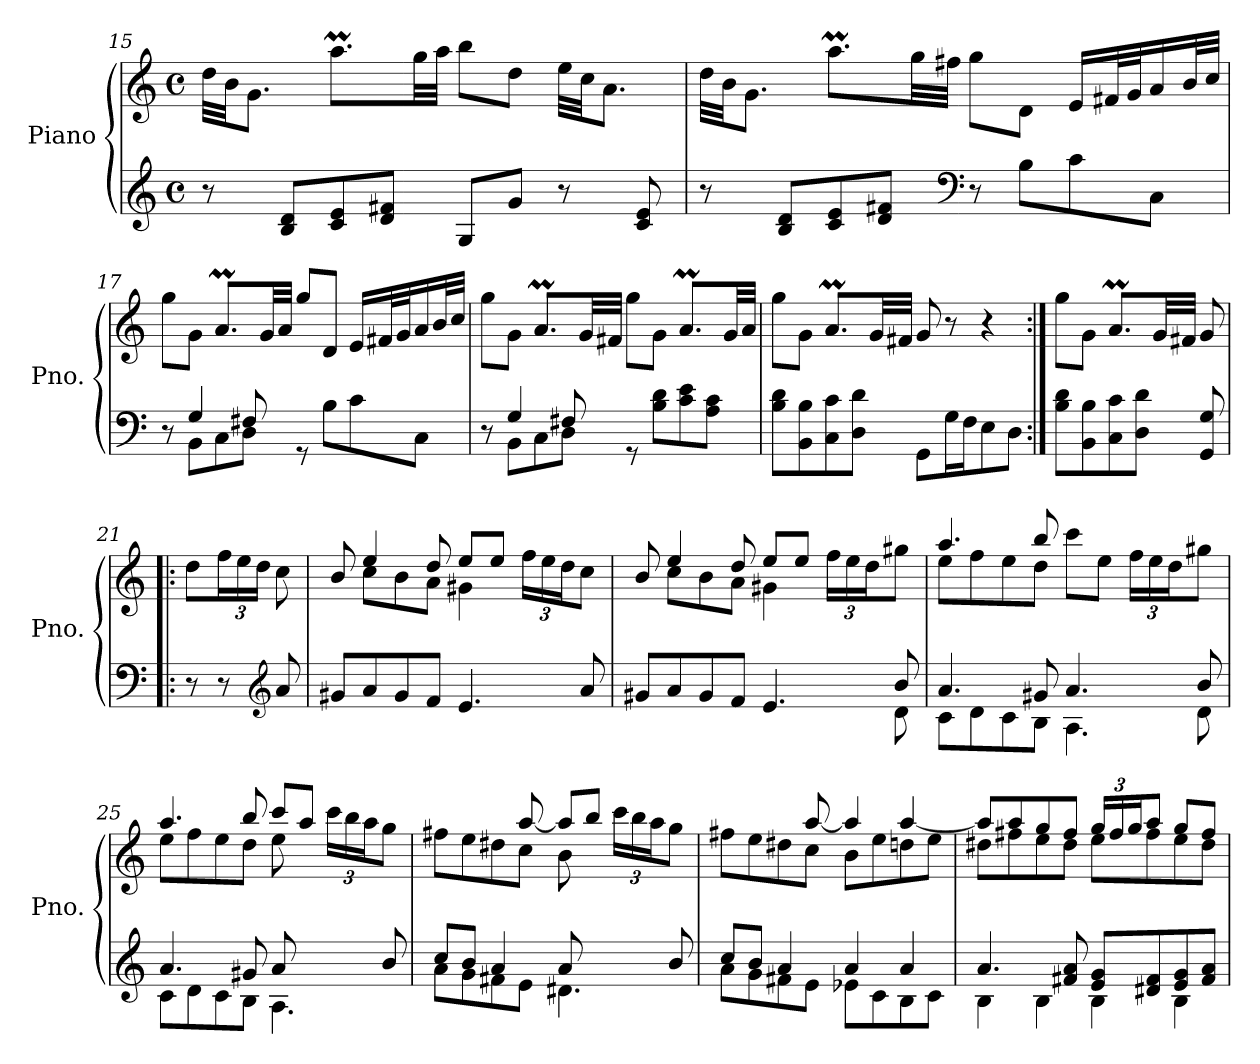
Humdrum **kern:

**kern	**kern
*part1	*part1
*staff2	*staff1
*I"Piano	*
*I'Pno.	*
*clefG2	*clefG2
*k[]	*k[]
*M4/4	*M4/4
*met(c)	*met(c)
=15	=15
8r	32dd\LLL
.	32b\JJ
.	8.g\J
8B/ 8d/L	.
8c/ 8e/	8.aaM\L
8d/ 8f#X/J	.
.	32gg\LL
.	32aa\JJJ
8G/L	8bb\L
8g/J	8dd\J
8r	32ee\LLL
.	32cc\JJ
.	8.a\J
8c/ 8e/	.
=16	=16
8r	32dd\LLL
.	32b\JJ
.	8.g\J
8B/ 8d/L	.
8c/ 8e/	8.aaM\L
8d/ 8f#X/J	.
.	32gg\LL
.	32ff#X\JJJ
*clefF4	*
8r	8gg\L
8B\L	8d\J
8c\	16e/LL
.	32f#X/L
.	32g/J
8C\J	16a/
.	32b/L
.	32cc/JJJ
!!LO:PB:g=z
=17	=17
*^	*
8r	8ryy	8gg\L
8BB\L	4G/	8g\J
8C\	.	8.aM/L
8D\J	8F#X/	.
.	.	32g/LL
.	.	32a/JJJ
8rGG	2ryy	8gg/L
8B\L	.	8d/J
8c\	.	16e/LL
.	.	32f#X/L
.	.	32g/J
8C\J	.	16a/
.	.	32b/L
.	.	32cc/JJJ
=18	=18	=18
8r	8ryy	8gg\L
8BB\L	4G/	8g\J
8C\	.	8.aM/L
8D\J	8F#X/	.
.	.	32g/LL
.	.	32f#X/JJJ
8rGG	2ryy	8gg\L
8B\ 8d\L	.	8g\J
8c\ 8e\	.	8.aM/L
8A\ 8c\J	.	.
.	.	32g/LL
.	.	32a/JJJ
*v	*v	*
=19	=19
8B\ 8d\L	8gg\L
8BB\ 8B\	8g\J
8C\ 8c\	8.aM/L
8D\ 8d\J	.
.	32g/LL
.	32f#X/JJJ
8GG\L	8g/
16G\L	8r
16F\J	.
8E\	4r
8D\J	.
!!LO:LB:g=z
=20:|!	=20:|!
8B\ 8d\L	8gg\L
8BB\ 8B\	8g\J
8C\ 8c\	8.aM/L
8D\ 8d\J	.
.	32g/LL
.	32f#X/JJJ
8GG/ 8G/	8g/
=21!|:	=21!|:
8r	8dd\L
*	*Xbrackettup
8r	24ff\L
.	24ee\
.	24dd\JJ
*clefG2	*
8a/	8cc\
=22	=22
*	*^
8g#X/L	8b/	8ryy
8a/	8cc\L	4ee/
8g#/	8b\	.
8f/J	8a\J	8dd/
4.e/	4g#X\	8ee/L
.	.	8ee/J
.	24ff\LL	4ryy
.	24ee\	.
.	24dd\J	.
8a/	8cc\J	.
=23	=23	=23
*^	*	*
8g#X/L	2..ryy	8b/	8ryy
8a/	.	8cc\L	4ee/
8g#/	.	8b\	.
8f/J	.	8a\J	8dd/
4.e/	.	4g#X\	8ee/L
.	.	.	8ee/J
.	.	24ff\LL	4ryy
.	.	24ee\	.
.	.	24dd\J	.
8d\	8b/	8gg#X\J	.
!!LO:LB:g=z	!!
=24	=24	=24	=24
8c\L	4.a/	8ee\L	4.aa/
8d\	.	8ff\	.
8c\	.	8ee\	.
8B\J	8g#X/	8dd\J	8bb/
4.A\	4.a/	8ccc\L	2ryy
.	.	8ee\J	.
.	.	24ff\LL	.
.	.	24ee\	.
.	.	24dd\J	.
8d\	8b/	8gg#X\J	.
=25	=25	=25	=25
8c\L	4.a/	8ee\L	4.aa/
8d\	.	8ff\	.
8c\	.	8ee\	.
8B\J	8g#X/	8dd\J	8bb/
4.A\	8a/	8ee\	8ccc/L
.	4.ryy	8ryy	8aa/J
.	.	24ccc\LL	4ryy
.	.	24bb\	.
.	.	24aa\J	.
8b/	.	8gg\J	.
=26	=26	=26	=26
8a\L	8cc/L	8ff#X\L	4.ryy
8g\	8b/J	8ee\	.
8f#X\	4a/	8dd#X\	.
8e\J	.	8cc\J	[8aa/
4.d#X\	8a/	8b\	8aa/L]
.	4.ryy	8ryy	8bb/J
.	.	24ccc\LL	4ryy
.	.	24bb\	.
.	.	24aa\J	.
8b/	.	8gg\J	.
!!LO:LB:g=z	!!
=27	=27	=27	=27
8a\L	8cc/L	8ff#X\L	4.ryy
8g\	8b/J	8ee\	.
8f#X\	4a/	8dd#X\	.
8e\J	.	8cc\J	[8aa/
8e-X\L	4a/	8b\L	4aa/]
8c\	.	8ee\	.
8B\	4a/	8ddn\	[4aa/
8c\J	.	8ee\J	.
=28	=28	=28	=28
4B\	4.a/	8dd#X\L	8aa/L]
.	.	8ff#X\	8aa/
4B\	.	8ee\	8gg/
.	8f#X/ 8a/	8dd#\J	8ff#/J
4B\	8e/ 8g/L	8ee\L	24gg/LL
.	.	.	24ff#/
.	.	.	24gg/J
.	8d#X/ 8f#/	8ff#\	8aa/J
4B\	8e/ 8g/	8ee\	8gg/L
.	8f#/ 8a/J	8dd#\J	8ff#/J
*v	*v	*	*
*	*v	*v
=	=
*-	*-
